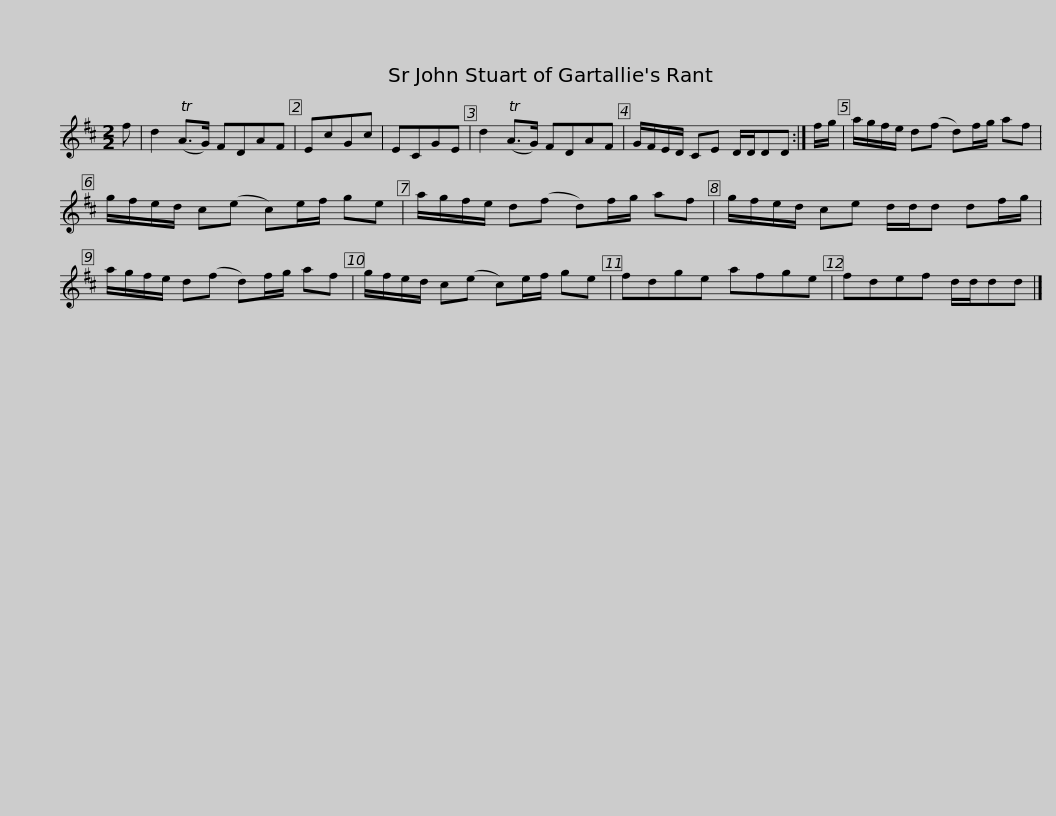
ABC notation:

X:1
L:1/8
M:2/2
I:linebreak $
K:D
V:1 treble
V:1
 f | d2 (TA>G) FDAF | EcGc | ECGE | d2 (TA>G) FDAF | %5
 G/F/E/D/ CE D/D/DD :| f/g/ |$ a/g/f/e/ d(f d)f/g/ af | g/f/e/d/ c(e c)e/f/ ge | a/g/f/e/ d(f d)f/g/ af | %10
 g/f/e/d/ ce d/d/d df/g/ |$ a/g/f/e/ d(f d)f/g/ af | g/f/e/d/ c(e c)e/f/ ge | fdge afge | fdef d/d/dd |] %15
